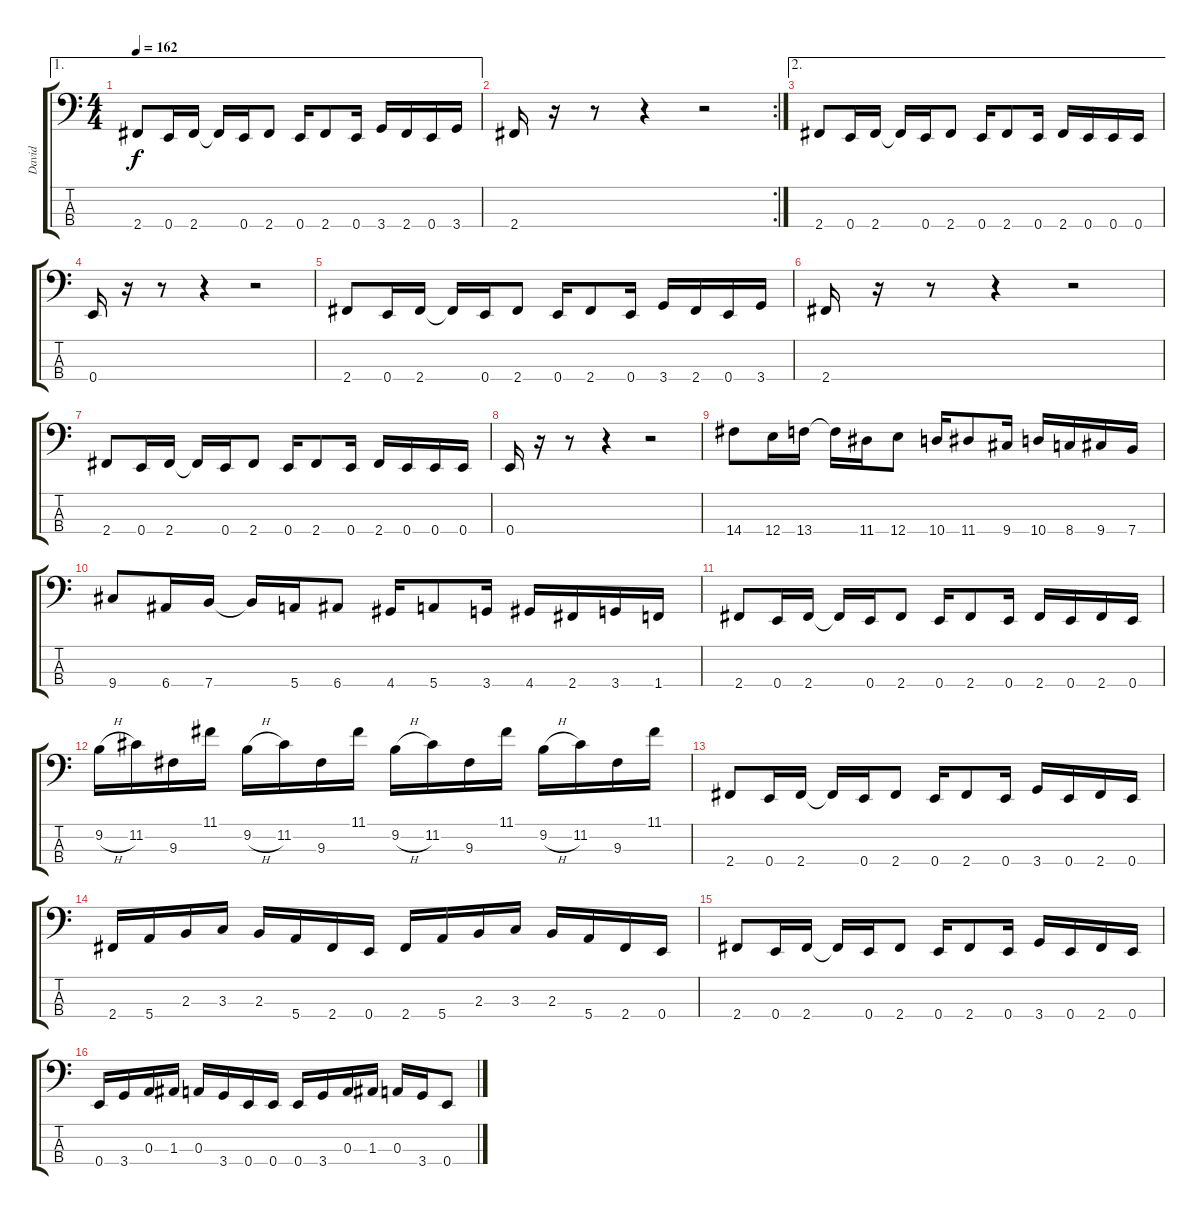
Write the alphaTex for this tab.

\track ("David" "David") {instrument electricbassfinger}
\staff {score tabs}
\tuning (G2 D2 A1 E1) {hide}
\ae 1
\ts (4 4)
\tempo 162
\clef f4
\ks c
2.4.8{dy f} 0.4.16 2.4.16 2.4{t}.16 0.4.16 2.4.8 0.4.16 2.4.8 0.4.16 3.4.16 2.4.16 0.4.16 3.4.16 |
\rc 2
2.4.16 r.16 r.8 r.4 r.2 |
\ae 2
2.4.8 0.4.16 2.4.16 2.4{t}.16 0.4.16 2.4.8 0.4.16 2.4.8 0.4.16 2.4.16 0.4.16 0.4.16 0.4.16 |
0.4.16 r.16 r.8 r.4 r.2 |
2.4.8 0.4.16 2.4.16 2.4{t}.16 0.4.16 2.4.8 0.4.16 2.4.8 0.4.16 3.4.16 2.4.16 0.4.16 3.4.16 |
2.4.16 r.16 r.8 r.4 r.2 |
2.4.8 0.4.16 2.4.16 2.4{t}.16 0.4.16 2.4.8 0.4.16 2.4.8 0.4.16 2.4.16 0.4.16 0.4.16 0.4.16 |
0.4.16 r.16 r.8 r.4 r.2 |
14.4.8 12.4.16 13.4.16 13.4{t}.16 11.4.16 12.4.8 10.4.16 11.4.8 9.4.16 10.4.16 8.4.16 9.4.16 7.4.16 |
9.4.8 6.4.16 7.4.16 7.4{t}.16 5.4.16 6.4.8 4.4.16 5.4.8 3.4.16 4.4.16 2.4.16 3.4.16 1.4.16 |
2.4.8 0.4.16 2.4.16 2.4{t}.16 0.4.16 2.4.8 0.4.16 2.4.8 0.4.16 2.4.16 0.4.16 2.4.16 0.4.16 |
9.2{h}.16 11.2.16 9.3.16 11.1.16 9.2{h}.16 11.2.16 9.3.16 11.1.16 9.2{h}.16 11.2.16 9.3.16 11.1.16 9.2{h}.16 11.2.16 9.3.16 11.1.16 |
2.4.8 0.4.16 2.4.16 2.4{t}.16 0.4.16 2.4.8 0.4.16 2.4.8 0.4.16 3.4.16 0.4.16 2.4.16 0.4.16 |
2.4.16 5.4.16 2.3.16 3.3.16 2.3.16 5.4.16 2.4.16 0.4.16 2.4.16 5.4.16 2.3.16 3.3.16 2.3.16 5.4.16 2.4.16 0.4.16 |
2.4.8 0.4.16 2.4.16 2.4{t}.16 0.4.16 2.4.8 0.4.16 2.4.8 0.4.16 3.4.16 0.4.16 2.4.16 0.4.16 |
0.4.16 3.4.16 0.3.16 1.3.16 0.3.16 3.4.16 0.4.16 0.4.16 0.4.16 3.4.16 0.3.16 1.3.16 0.3.16 3.4.16 0.4.8
